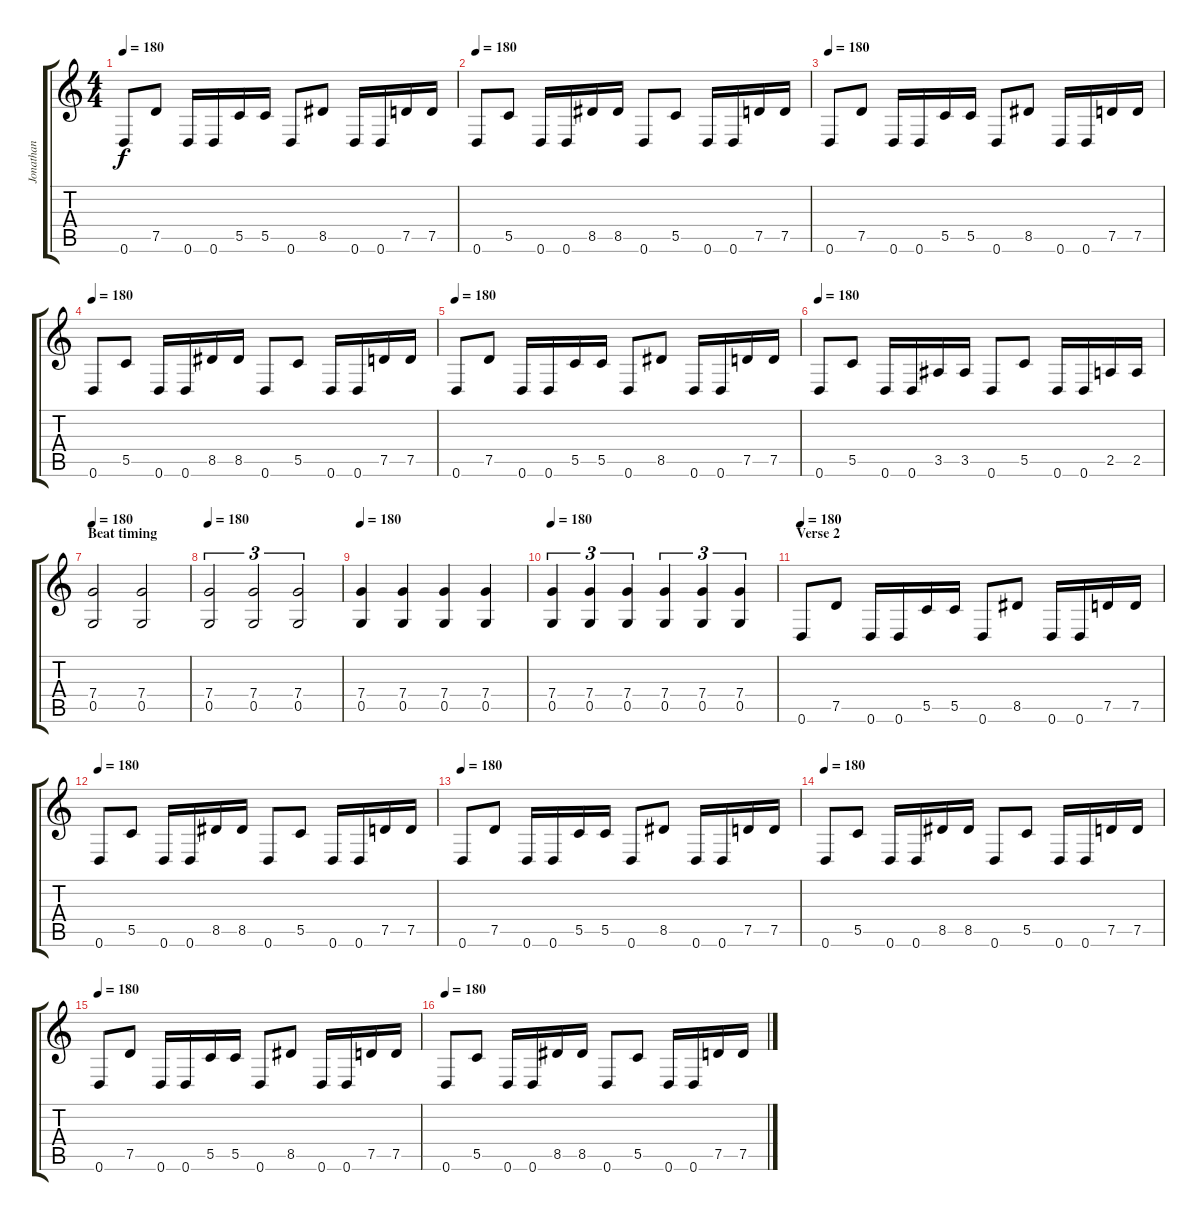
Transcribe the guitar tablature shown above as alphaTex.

\track ("Jonathan" "Jonathan") {instrument distortionguitar}
\staff {score tabs}
\tuning (D4 A3 F3 C3 G2 D2) {hide}
\ts (4 4)
\tempo 180
\clef g2
\ks c
0.6.8{dy f} 7.5.8 0.6.16 0.6.16 5.5.16 5.5.16 0.6.8 8.5.8 0.6.16 0.6.16 7.5.16 7.5.16 |
\tempo 180
0.6.8 5.5.8 0.6.16 0.6.16 8.5.16 8.5.16 0.6.8 5.5.8 0.6.16 0.6.16 7.5.16 7.5.16 |
\tempo 180
0.6.8 7.5.8 0.6.16 0.6.16 5.5.16 5.5.16 0.6.8 8.5.8 0.6.16 0.6.16 7.5.16 7.5.16 |
\tempo 180
0.6.8 5.5.8 0.6.16 0.6.16 8.5.16 8.5.16 0.6.8 5.5.8 0.6.16 0.6.16 7.5.16 7.5.16 |
\tempo 180
0.6.8 7.5.8 0.6.16 0.6.16 5.5.16 5.5.16 0.6.8 8.5.8 0.6.16 0.6.16 7.5.16 7.5.16 |
\tempo 180
0.6.8 5.5.8 0.6.16 0.6.16 3.5.16 3.5.16 0.6.8 5.5.8 0.6.16 0.6.16 2.5.16 2.5.16 |
\section ("" "Beat timing")
\tempo 180
(7.4 0.5).2 (7.4 0.5).2 |
\tempo 180
(7.4 0.5).2{tu (3 2)} (7.4 0.5).2{tu (3 2)} (7.4 0.5).2{tu (3 2)} |
\tempo 180
(7.4 0.5).4 (7.4 0.5).4 (7.4 0.5).4 (7.4 0.5).4 |
\tempo 180
(7.4 0.5).4{tu (3 2)} (7.4 0.5).4{tu (3 2)} (7.4 0.5).4{tu (3 2)} (7.4 0.5).4{tu (3 2)} (7.4 0.5).4{tu (3 2)} (7.4 0.5).4{tu (3 2)} |
\section ("" "Verse 2")
\tempo 180
0.6.8 7.5.8 0.6.16 0.6.16 5.5.16 5.5.16 0.6.8 8.5.8 0.6.16 0.6.16 7.5.16 7.5.16 |
\tempo 180
0.6.8 5.5.8 0.6.16 0.6.16 8.5.16 8.5.16 0.6.8 5.5.8 0.6.16 0.6.16 7.5.16 7.5.16 |
\tempo 180
0.6.8 7.5.8 0.6.16 0.6.16 5.5.16 5.5.16 0.6.8 8.5.8 0.6.16 0.6.16 7.5.16 7.5.16 |
\tempo 180
0.6.8 5.5.8 0.6.16 0.6.16 8.5.16 8.5.16 0.6.8 5.5.8 0.6.16 0.6.16 7.5.16 7.5.16 |
\tempo 180
0.6.8 7.5.8 0.6.16 0.6.16 5.5.16 5.5.16 0.6.8 8.5.8 0.6.16 0.6.16 7.5.16 7.5.16 |
\tempo 180
0.6.8 5.5.8 0.6.16 0.6.16 8.5.16 8.5.16 0.6.8 5.5.8 0.6.16 0.6.16 7.5.16 7.5.16
